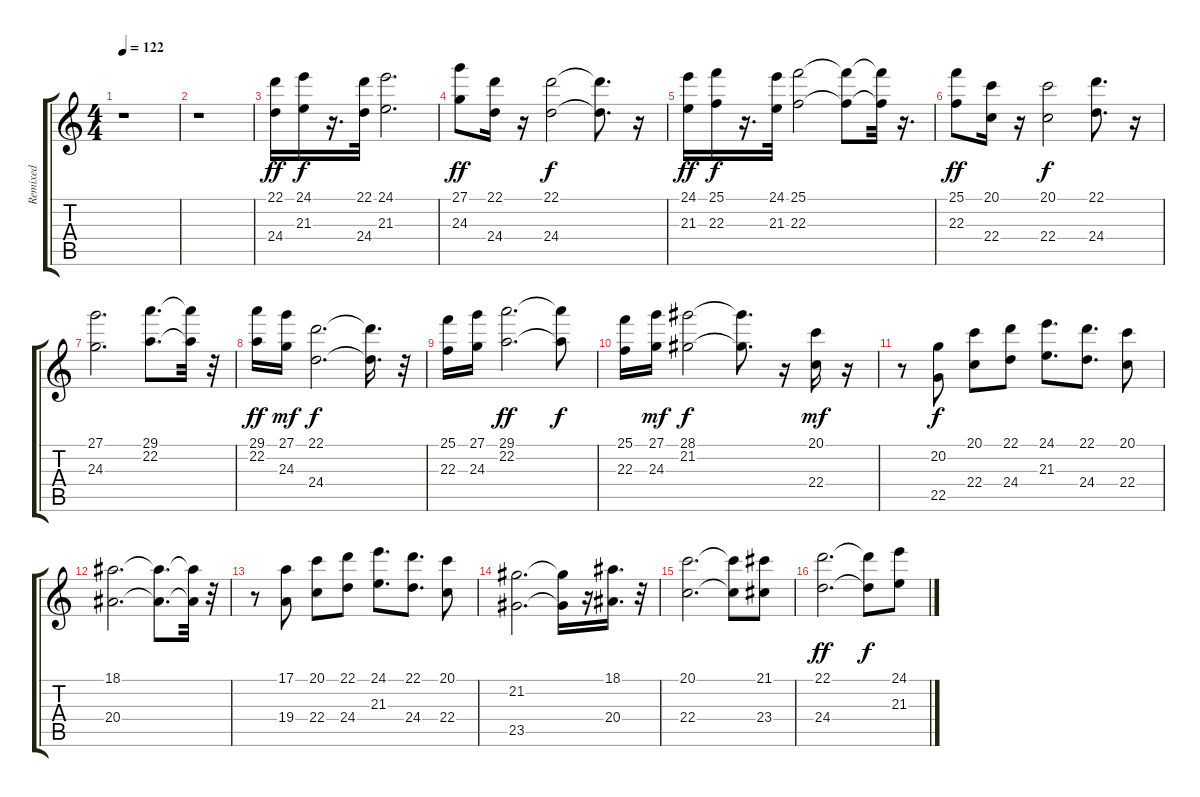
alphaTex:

\track ("Remixed" "Remixed") {instrument stringensemble1}
\staff {score tabs}
\tuning (E4 B3 G3 D3 A2 E2) {hide}
\ts (4 4)
\tempo 122
\clef g2
\ks c
r.1{dy ff} |
r.1 |
(22.1 24.4).16 (24.1 21.3).16{dy f} r.16{d} (22.1 24.4).32 (24.1 21.3).2{d} |
(27.1 24.3).8{dy ff} (22.1 24.4).16 r.16 (22.1 24.4).2{dy f} (22.1{t} 24.4{t}).8{d} r.16 |
(24.1 21.3).16{dy ff} (25.1 22.3).16{dy f} r.16{d} (24.1 21.3).32 (25.1 22.3).2 (25.1{t} 22.3{t}).8 (25.1{t} 22.3{t}).32 r.16{d} |
(25.1 22.3).8{dy ff} (20.1 22.4).16 r.16 (20.1 22.4).2{dy f} (22.1 24.4).8{d} r.16 |
(27.1 24.3).2{d} (29.1 22.2).8{d} (29.1{t} 22.2{t}).32 r.32 |
(29.1 22.2).16{dy ff} (27.1 24.3).16{dy mf} (22.1 24.4).2{d dy f} (22.1{t} 24.4{t}).16{d} r.32 |
(25.1 22.3).16 (27.1 24.3).16 (29.1 22.2).2{d dy ff} (29.1{t} 22.2{t}).8{dy f} |
(25.1 22.3).16 (27.1 24.3).16{dy mf} (28.1 21.2).2{dy f} (28.1{t} 21.2{t}).8{d} r.16 (20.1 22.4).16{dy mf} r.16 |
r.8 (20.2 22.5).8{dy f} (20.1 22.4).8 (22.1 24.4).8 (24.1 21.3).8{d} (22.1 24.4).8{d} (20.1 22.4).8 |
(18.1 20.4).2{d} (18.1{t} 20.4{t}).8{d} (18.1{t} 20.4{t}).32 r.32 |
r.8 (17.1 19.4).8 (20.1 22.4).8 (22.1 24.4).8 (24.1 21.3).8{d} (22.1 24.4).8{d} (20.1 22.4).8 |
(21.2 23.5).2{d} (21.2{t} 23.5{t}).16 r.16 (18.1 20.4).16{d} r.32 |
(20.1 22.4).2{d} (20.1{t} 22.4{t}).8 (21.1 23.4).8 |
(22.1 24.4).2{d dy ff} (22.1{t} 24.4{t}).8{dy f} (24.1 21.3).8
